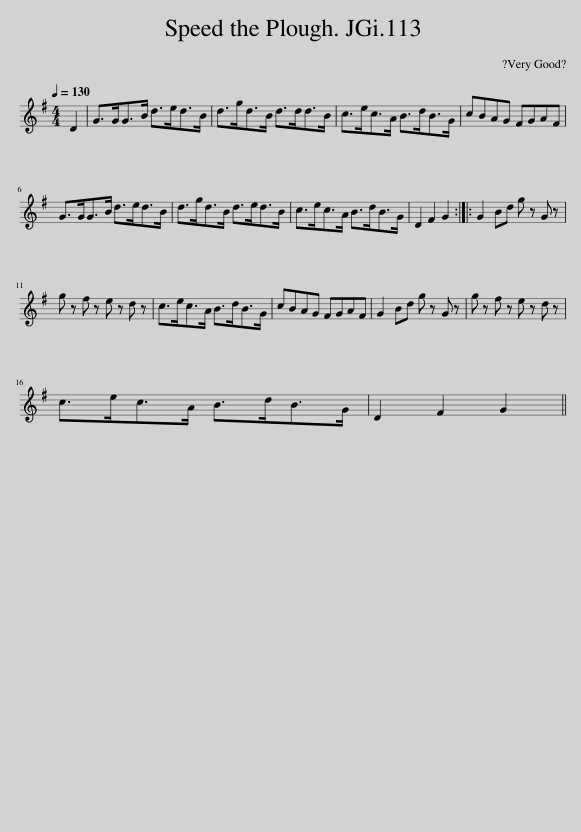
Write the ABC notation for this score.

X:1
L:1/8
Q:1/4=130
M:4/4
I:linebreak $
K:G
V:1 treble
V:1
 D2 | G>GG>B d>ed>B | d>gd>B d>dd>B | c>ec>A B>dB>G | cBAG FGAF |$ %5
 G>GG>B d>ed>B | d>gd>B d>ed>B | c>ec>A B>dB>G | D2 F2 G2 :: G2 Bd g z G z |$ %10
 g z f z e z d z | c>ec>A B>dB>G | cBAG FGAF | G2 Bd g z G z | g z f z e z d z |$ %15
 c>ec>A B>dB>G | D2 F2 G2 || %17
